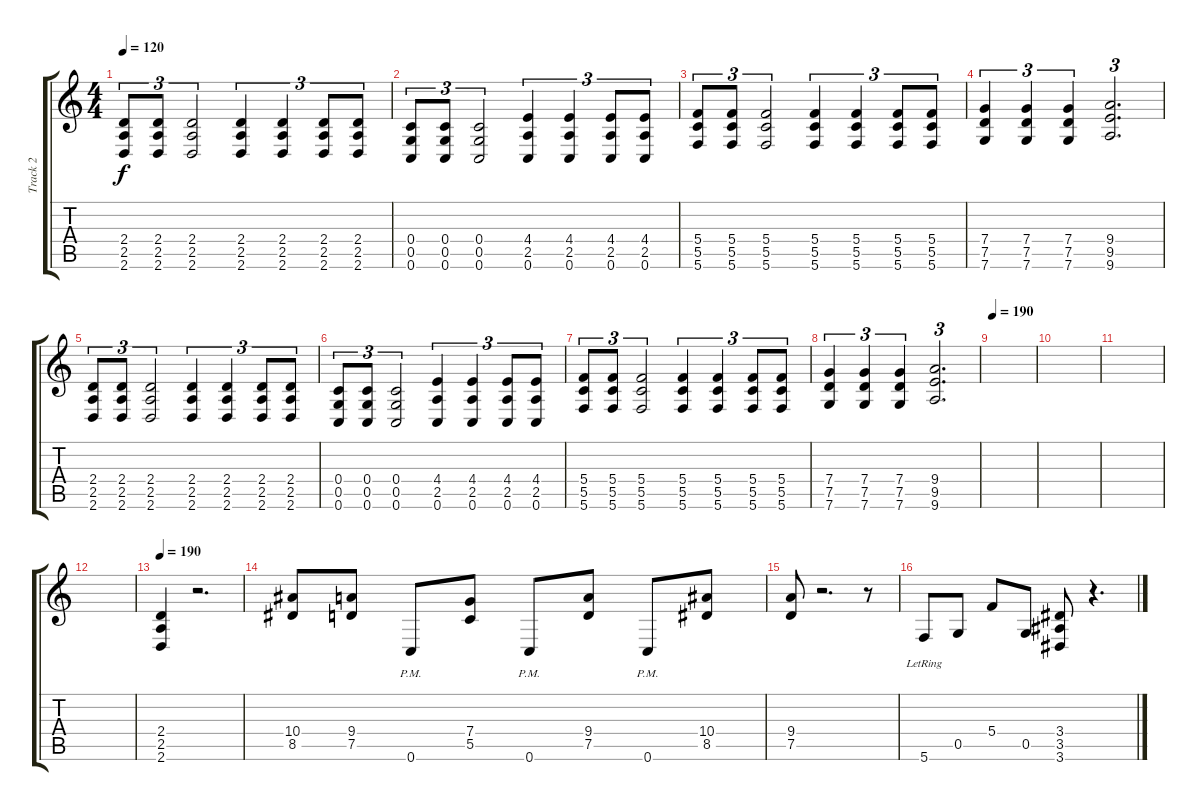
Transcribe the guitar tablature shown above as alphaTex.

\track ("Track 2" "Track 2") {instrument distortionguitar}
\staff {score tabs}
\tuning (D4 A3 F3 C3 G2 C2) {hide}
\ts (4 4)
\tempo 120
\clef g2
\ks c
(2.4 2.5 2.6).8{tu (3 2) dy f} (2.4 2.5 2.6).8{tu (3 2)} (2.4 2.5 2.6).2{tu (3 2)} (2.4 2.5 2.6).4{tu (3 2)} (2.4 2.5 2.6).4{tu (3 2)} (2.4 2.5 2.6).8{tu (3 2)} (2.4 2.5 2.6).8{tu (3 2)} |
(0.4 0.5 0.6).8{tu (3 2)} (0.4 0.5 0.6).8{tu (3 2)} (0.4 0.5 0.6).2{tu (3 2)} (4.4 2.5 0.6).4{tu (3 2)} (4.4 2.5 0.6).4{tu (3 2)} (4.4 2.5 0.6).8{tu (3 2)} (4.4 2.5 0.6).8{tu (3 2)} |
(5.4 5.5 5.6).8{tu (3 2)} (5.4 5.5 5.6).8{tu (3 2)} (5.4 5.5 5.6).2{tu (3 2)} (5.4 5.5 5.6).4{tu (3 2)} (5.4 5.5 5.6).4{tu (3 2)} (5.4 5.5 5.6).8{tu (3 2)} (5.4 5.5 5.6).8{tu (3 2)} |
(7.4 7.5 7.6).4{tu (3 2)} (7.4 7.5 7.6).4{tu (3 2)} (7.4 7.5 7.6).4{tu (3 2)} (9.4 9.5 9.6).2{d tu (3 2)} |
(2.4 2.5 2.6).8{tu (3 2)} (2.4 2.5 2.6).8{tu (3 2)} (2.4 2.5 2.6).2{tu (3 2)} (2.4 2.5 2.6).4{tu (3 2)} (2.4 2.5 2.6).4{tu (3 2)} (2.4 2.5 2.6).8{tu (3 2)} (2.4 2.5 2.6).8{tu (3 2)} |
(0.4 0.5 0.6).8{tu (3 2)} (0.4 0.5 0.6).8{tu (3 2)} (0.4 0.5 0.6).2{tu (3 2)} (4.4 2.5 0.6).4{tu (3 2)} (4.4 2.5 0.6).4{tu (3 2)} (4.4 2.5 0.6).8{tu (3 2)} (4.4 2.5 0.6).8{tu (3 2)} |
(5.4 5.5 5.6).8{tu (3 2)} (5.4 5.5 5.6).8{tu (3 2)} (5.4 5.5 5.6).2{tu (3 2)} (5.4 5.5 5.6).4{tu (3 2)} (5.4 5.5 5.6).4{tu (3 2)} (5.4 5.5 5.6).8{tu (3 2)} (5.4 5.5 5.6).8{tu (3 2)} |
(7.4 7.5 7.6).4{tu (3 2)} (7.4 7.5 7.6).4{tu (3 2)} (7.4 7.5 7.6).4{tu (3 2)} (9.4 9.5 9.6).2{d tu (3 2)} |
\tempo 190
|
|
|
|
\tempo 190
(2.4 2.5 2.6).4 r.2{d} |
(10.4 8.5).8 (9.4 7.5).8 0.6{pm}.8 (7.4 5.5).8 0.6{pm}.8 (9.4 7.5).8 0.6{pm}.8 (10.4 8.5).8 |
(9.4 7.5).8 r.2{d} r.8 |
5.6{lr}.8 0.5.8 5.4.8 0.5.8 (3.4 3.5 3.6).8 r.4{d}
